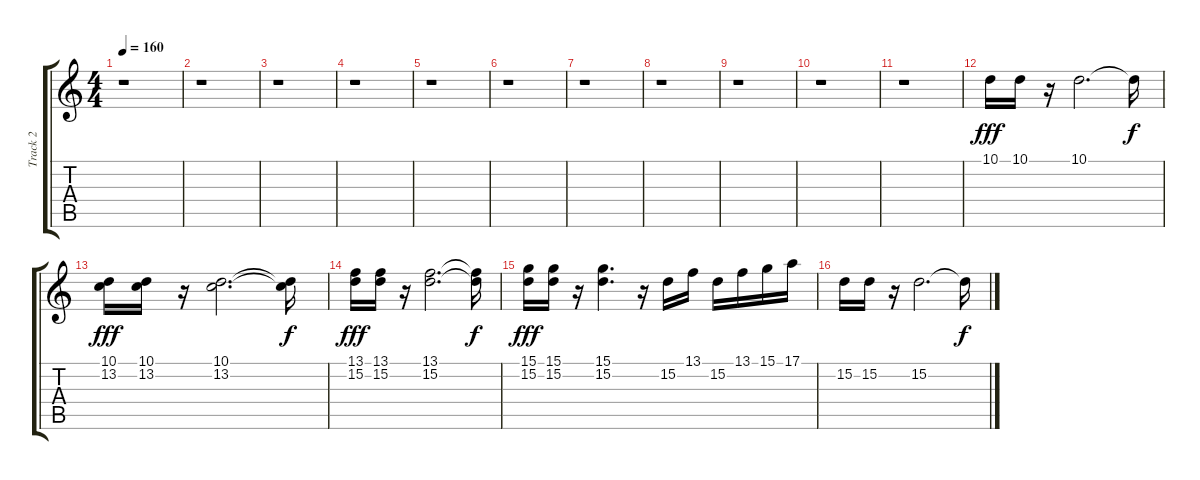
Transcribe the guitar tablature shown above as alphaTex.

\track ("Track 2" "Track 2") {instrument brasssection}
\staff {score tabs}
\tuning (E4 B3 G3 D3 A2 E2) {hide}
\ts (4 4)
\tempo 160
\clef g2
\ks c
r.1{dy ff} |
r.1 |
r.1 |
r.1 |
r.1 |
r.1 |
r.1 |
r.1 |
r.1 |
r.1 |
r.1 |
10.1.16{dy fff} 10.1.16 r.16 10.1.2{d} 10.1{t}.16{dy f} |
(10.1 13.2).16{dy fff} (10.1 13.2).16 r.16 (10.1 13.2).2{d} (10.1{t} 13.2{t}).16{dy f} |
(13.1 15.2).16{dy fff} (13.1 15.2).16 r.16 (13.1 15.2).2{d} (13.1{t} 15.2{t}).16{dy f} |
(15.1 15.2).16{dy fff} (15.1 15.2).16 r.16 (15.1 15.2).4{d} r.16 15.2.16 13.1.16 15.2.16 13.1.16 15.1.16 17.1.16 |
15.2.16 15.2.16 r.16 15.2.2{d} 15.2{t}.16{dy f}
